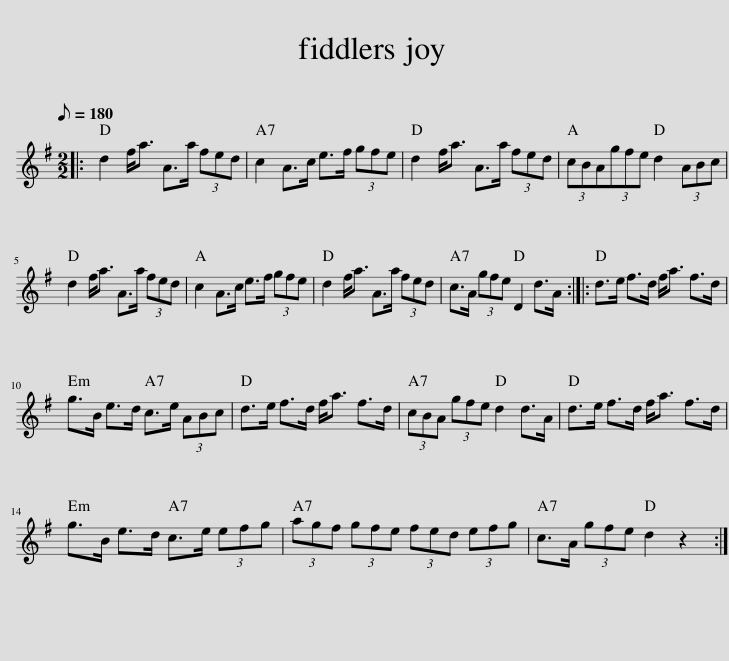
X:1
L:1/8
Q:1/8=180
M:2/2
I:linebreak $
K:G
V:1 treble
V:1
|: d2 f<a A>a (3fed | c2 A>c e>f (3gfe | d2 f<a A>a (3fed | (3cBA(3gfe d2 (3ABc |$ d2 f<a A>a (3fed | %5
 c2 A>c e>f (3gfe | d2 f<a A>a (3fed | c>A (3gfe D2 d>A :: d>e f>d f<a f>d |$ g>B e>d c>e (3ABc | %10
 d>e f>d f<a f>d | (3cBA (3gfe d2 d>A | d>e f>d f<a f>d |$ g>B e>d c>e (3efg | (3agf (3gfe (3fed (3efg | %15
 c>A (3gfe d2 z2 :| %16
